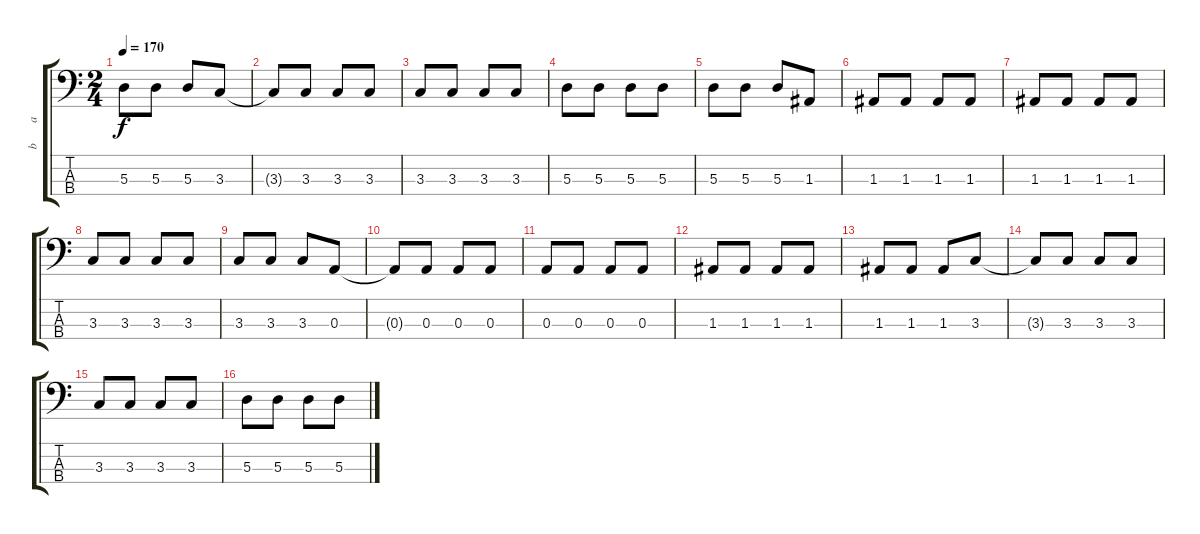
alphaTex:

\track ("b       a       s      s" "b       a ") {instrument electricbassfinger}
\staff {score tabs}
\tuning (G2 D2 A1 E1) {hide}
\ts (2 4)
\tempo 170
\clef f4
\ks c
5.3.8{dy f} 5.3.8 5.3.8 3.3.8 |
3.3{t}.8 3.3.8 3.3.8 3.3.8 |
3.3.8 3.3.8 3.3.8 3.3.8 |
5.3.8 5.3.8 5.3.8 5.3.8 |
5.3.8 5.3.8 5.3.8 1.3.8 |
1.3.8 1.3.8 1.3.8 1.3.8 |
1.3.8 1.3.8 1.3.8 1.3.8 |
3.3.8 3.3.8 3.3.8 3.3.8 |
3.3.8 3.3.8 3.3.8 0.3.8 |
0.3{t}.8 0.3.8 0.3.8 0.3.8 |
0.3.8 0.3.8 0.3.8 0.3.8 |
1.3.8 1.3.8 1.3.8 1.3.8 |
1.3.8 1.3.8 1.3.8 3.3.8 |
3.3{t}.8 3.3.8 3.3.8 3.3.8 |
3.3.8 3.3.8 3.3.8 3.3.8 |
5.3.8 5.3.8 5.3.8 5.3.8
